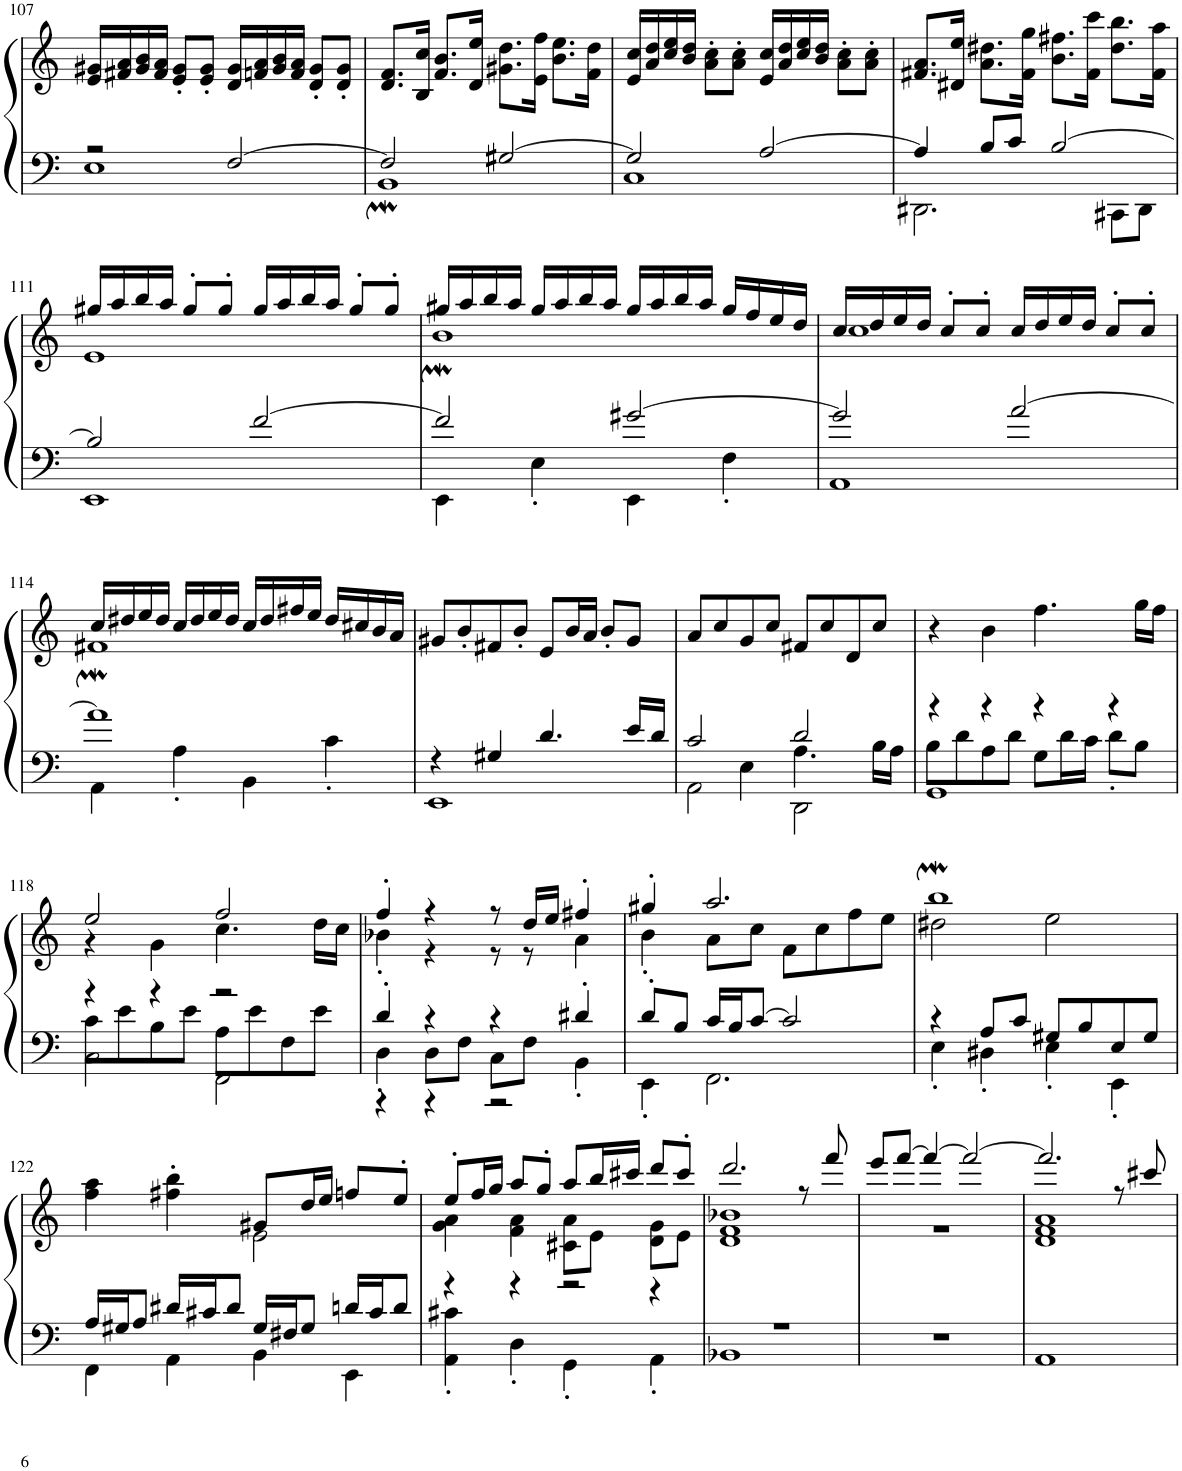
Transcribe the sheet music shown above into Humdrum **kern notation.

**kern	**kern
*part1	*part1
*staff2	*staff1
*I"Piano	*
*I'Pno.	*
!!LO:PB:g=z
*clefF4	*clefG2
*ITrd4c7	*ITrd4c7
*k[]	*k[]
*M4/4	*M4/4
=107	=107
*^	*
2r	1E	16e/ 16g#X/LL
.	.	16f#X/ 16a/
.	.	16g#/ 16b/
.	.	16f#/ 16a/JJ
.	.	8e/' 8g#/'L
.	.	8e/' 8g#/'J
[2F/	.	16d/ 16g#/LL
.	.	16fn/ 16a/
.	.	16g#/ 16b/
.	.	16f/ 16a/JJ
.	.	8d/' 8g#/'L
.	.	8d/' 8g#/'J
=108	=108	=108
2F/]	1BBW	8.d/ 8.f/L
.	.	16B/ 16cc/Jk
.	.	8.f/ 8.b/L
.	.	16d/ 16ee/Jk
[2G#X/	.	8.g#X\ 8.dd\L
.	.	16e\ 16ff\Jk
.	.	8.b\ 8.ee\L
.	.	16f\ 16dd\Jk
=109	=109	=109
2G#/]	1C	16e/ 16cc/LL
.	.	16a/ 16dd/
.	.	16cc/ 16ee/
.	.	16b/ 16dd/JJ
.	.	8a\' 8cc\'L
.	.	8a\' 8cc\'J
[2A/	.	16e/ 16cc/LL
.	.	16a/ 16dd/
.	.	16cc/ 16ee/
.	.	16b/ 16dd/JJ
.	.	8a\' 8cc\'L
.	.	8a\' 8cc\'J
=110	=110	=110
4A/]	2.DD#X\	8.f#X/ 8.a/L
.	.	16d#X/ 16ee/Jk
8B/L	.	8.a\ 8.dd#X\L
8c/J	.	.
.	.	16f#\ 16gg\Jk
[2B/	.	8.b\ 8.ff#X\L
.	.	16f#\ 16ccc\Jk
.	8CC#X\L	8.dd#\ 8.bb\L
.	8DD#\J	.
.	.	16f#\ 16aa\Jk
!!LO:LB:g=z
=111	=111	=111
*	*	*^
2B/]	1EE	16gg#X/LL	1e
.	.	16aa/	.
.	.	16bb/	.
.	.	16aa/JJ	.
.	.	8gg#'/L	.
.	.	8gg#'/J	.
[2f/	.	16gg#/LL	.
.	.	16aa/	.
.	.	16bb/	.
.	.	16aa/JJ	.
.	.	8gg#'/L	.
.	.	8gg#'/J	.
=112	=112	=112	=112
2f/]	4EE\	16gg#X/LL	1bW
.	.	16aa/	.
.	.	16bb/	.
.	.	16aa/JJ	.
.	4E'\	16gg#/LL	.
.	.	16aa/	.
.	.	16bb/	.
.	.	16aa/JJ	.
[2g#X/	4EE\	16gg#/LL	.
.	.	16aa/	.
.	.	16bb/	.
.	.	16aa/JJ	.
.	4F'\	16gg#/LL	.
.	.	16ff/	.
.	.	16ee/	.
.	.	16dd/JJ	.
=113	=113	=113	=113
2g#/]	1AA	16cc/LL	1cc
.	.	16dd/	.
.	.	16ee/	.
.	.	16dd/JJ	.
.	.	8cc'/L	.
.	.	8cc'/J	.
[2a/	.	16cc/LL	.
.	.	16dd/	.
.	.	16ee/	.
.	.	16dd/JJ	.
.	.	8cc'/L	.
.	.	8cc'/J	.
!!LO:LB:g=z	!!
=114	=114	=114	=114
1a]	4AA\	16cc/LL	1f#XW
.	.	16dd#X/	.
.	.	16ee/	.
.	.	16dd#/JJ	.
.	4A'\	16cc/LL	.
.	.	16dd#/	.
.	.	16ee/	.
.	.	16dd#/JJ	.
.	4BB\	16cc/LL	.
.	.	16dd#/	.
.	.	16ff#X/	.
.	.	16ee/JJ	.
.	4c'\	16dd#/LL	.
.	.	16cc#X/	.
.	.	16b/	.
.	.	16a/JJ	.
*	*	*v	*v
=115	=115	=115
4r	1EE	8g#X/L
.	.	8b'/
4G#X/	.	8f#X/
.	.	8b'/J
4.d/	.	8e/L
.	.	16b/L
.	.	16a/JJ
.	.	8b'/L
16e/LL	.	8g#/J
16d/JJ	.	.
=116	=116	=116
*	*^	*
2c/	2AA\	4ryy	8a/L
.	.	.	8cc/
.	.	4E\	8g/
.	.	.	8cc/J
2d/	2DD\	4.A\	8f#X/L
.	.	.	8cc/
.	.	.	8d/
.	.	16B\LL	8cc/J
.	.	16A\JJ	.
=117	=117	=117	=117
4r	1GG	8B\L	4r
.	.	8d\	.
4r	.	8A\	4b\
.	.	8d\J	.
4r	.	8G\L	4.ff\
.	.	16d\L	.
.	.	16c\JJ	.
4r	.	8d'\L	.
.	.	8B\J	16gg\LL
.	.	.	16ff\JJ
!!LO:LB:g=z
=118	=118	=118	=118
*	*	*	*^
4r	2C\	8c\L	2ee/	4r
.	.	8e\	.	.
4r	.	8B\	.	4g\
.	.	8e\J	.	.
2r	2FF\	8A\L	2ff/	4.cc\
.	.	8e\	.	.
.	.	8F\	.	.
.	.	8e\J	.	16dd\LL
.	.	.	.	16cc\JJ
=119	=119	=119	=119	=119
4d'/	4D'\	4r	4ff'/	4b-X'\
4r	8D\L	4r	4r	4r
.	8F\J	.	.	.
4r	8C\L	2r	8r	8r
.	8F\J	.	16dd/LL	8r
.	.	.	16ee/JJ	.
4d#X'/	4BB'\	.	4ff#X'/	4a\
*	*v	*v	*	*
=120	=120	=120	=120
8d'/L	4EE'\	4gg#X'/	4b'\
8B/J	.	.	.
16c/LL	2.FF\	2.aa/	8a\L
16B/J	.	.	.
[8c/J	.	.	8cc\J
2c/]	.	.	8f\L
.	.	.	8cc\
.	.	.	8ff\
.	.	.	8ee\J
=121	=121	=121	=121
4r	4E'\	1bbW	2dd#X\
8A/L	4D#X'\	.	.
8c/J	.	.	.
8G#X/L	4E'\	.	2ee\
8B/	.	.	.
8E/	4EE'\	.	.
8G#/J	.	.	.
!!LO:LB:g=z	!!
=122	=122	=122	=122
16A/LL	4FF\	4ff\ 4aa\	2ryy
16G#X/J	.	.	.
8A/J	.	.	.
16d#X/LL	4AA\	4ff#X\' 4bb\'	.
16c#X/J	.	.	.
8d#/J	.	.	.
16G#/LL	4BB\	8g#X/L	2e\
16F#X/J	.	.	.
8G#/J	.	16dd/L	.
.	.	16ee/JJ	.
16dn/LL	4EE\	8ffn/L	.
16c#/J	.	.	.
8d/J	.	8ee'/J	.
=123	=123	=123	=123
*	*	*	*^
4r	4AA\' 4c#X\'	8ee'/L	4g\ 4a\	2ryy
.	.	16ff/L	.	.
.	.	16gg/JJ	.	.
4r	4D'\	8aa/L	4f\ 4a\	.
.	.	8gg'/J	.	.
2r	4GG'\	8aa/L	4a\	8c#X\L
.	.	16bb/L	.	8e\J
.	.	16ccc#X/JJ	.	.
.	4AA'\	8ddd/L	8d\ 8g\L	4r
.	.	8ccc#'/J	8e\J	.
*	*	*	*v	*v
=124	=124	=124	=124
1r	1BB-X	2.ddd/	1d 1f 1b-X
.	.	8r	.
.	.	8fff/	.
*v	*v	*	*
=125	=125	=125
1r	8eee/L	1r
.	[8fff/J	.
.	4fff/_	.
.	2fff/_	.
=126	=126	=126
1AA	2.fff/]	1d 1f 1a
.	8r	.
.	8ccc#X/	.
*	*v	*v
=	=
*-	*-
